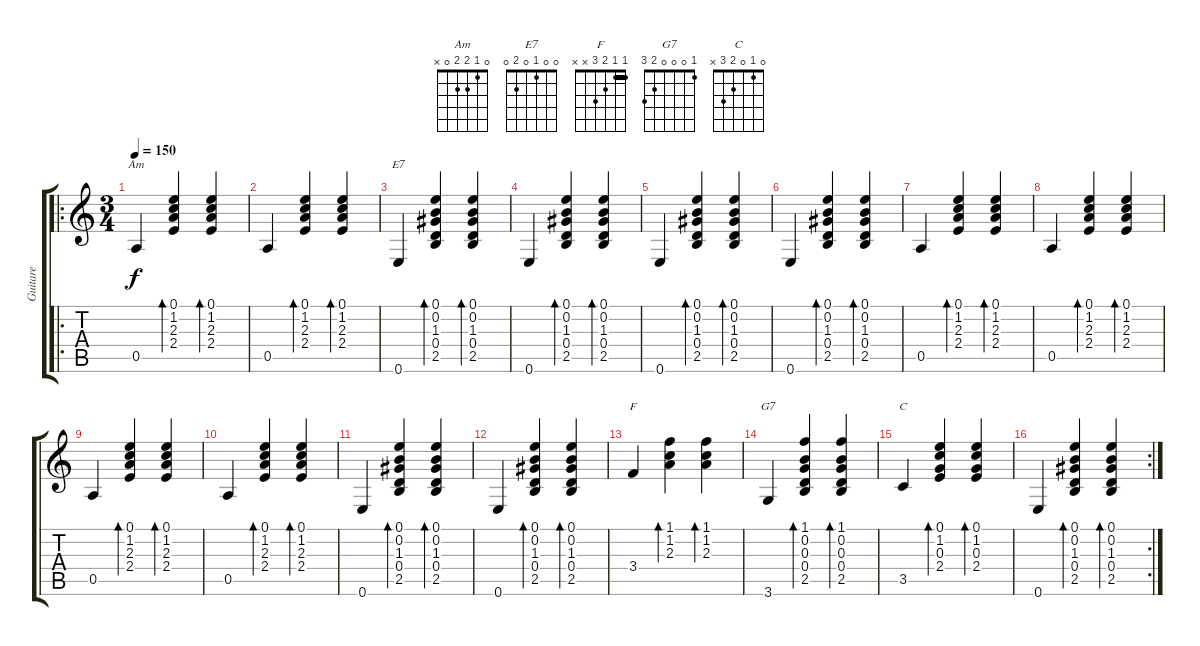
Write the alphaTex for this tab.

\track ("Guitare" "Guitare") {instrument acousticguitarnylon}
\staff {score tabs}
\tuning (E4 B3 G3 D3 A2 E2) {hide}
\chord ("Am" 0 1 2 2 0 x)
\chord ("E7" 0 0 1 0 2 0)
\chord ("F" 1 1 2 3 x x) {barre 1}
\chord ("G7" 1 0 0 0 2 3)
\chord ("C" 0 1 0 2 3 x)
\ro
\ts (3 4)
\tempo 150
\clef g2
\ks aminor
0.5.4{ch "Am" dy f instrument acousticguitarnylon} (0.1 1.2 2.3 2.4).4{bd 60} (0.1 1.2 2.3 2.4).4{bd 60} |
\ks c
0.5.4 (0.1 1.2 2.3 2.4).4{bd 60} (0.1 1.2 2.3 2.4).4{bd 60} |
0.6.4{ch "E7"} (0.1 0.2 1.3 0.4 2.5).4{bd 60} (0.1 0.2 1.3 0.4 2.5).4{bd 60} |
0.6.4 (0.1 0.2 1.3 0.4 2.5).4{bd 60} (0.1 0.2 1.3 0.4 2.5).4{bd 60} |
0.6.4 (0.1 0.2 1.3 0.4 2.5).4{bd 60} (0.1 0.2 1.3 0.4 2.5).4{bd 60} |
0.6.4 (0.1 0.2 1.3 0.4 2.5).4{bd 60} (0.1 0.2 1.3 0.4 2.5).4{bd 60} |
0.5.4 (0.1 1.2 2.3 2.4).4{bd 60} (0.1 1.2 2.3 2.4).4{bd 60} |
0.5.4 (0.1 1.2 2.3 2.4).4{bd 60} (0.1 1.2 2.3 2.4).4{bd 60} |
0.5.4 (0.1 1.2 2.3 2.4).4{bd 60} (0.1 1.2 2.3 2.4).4{bd 60} |
0.5.4 (0.1 1.2 2.3 2.4).4{bd 60} (0.1 1.2 2.3 2.4).4{bd 60} |
0.6.4 (0.1 0.2 1.3 0.4 2.5).4{bd 60} (0.1 0.2 1.3 0.4 2.5).4{bd 60} |
0.6.4 (0.1 0.2 1.3 0.4 2.5).4{bd 60} (0.1 0.2 1.3 0.4 2.5).4{bd 60} |
3.4.4{ch "F"} (1.1 1.2 2.3).4{bd 60} (1.1 1.2 2.3).4{bd 60} |
3.6.4{ch "G7"} (1.1 0.2 0.3 0.4 2.5).4{bd 60} (1.1 0.2 0.3 0.4 2.5).4{bd 60} |
3.5.4{ch "C"} (0.1 1.2 0.3 2.4).4{bd 60} (0.1 1.2 0.3 2.4).4{bd 60} |
\rc 2
0.6.4 (0.1 0.2 1.3 0.4 2.5).4{bd 60} (0.1 0.2 1.3 0.4 2.5).4{bd 60}
